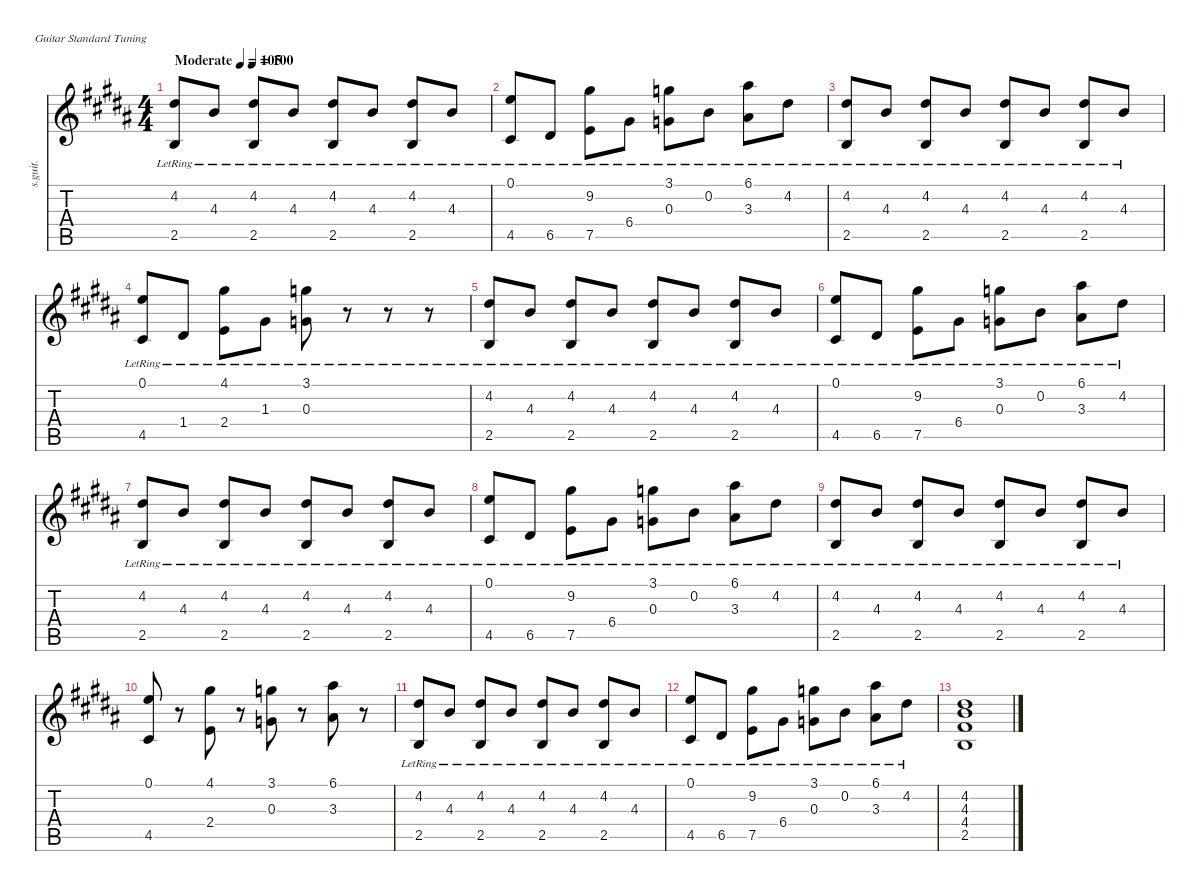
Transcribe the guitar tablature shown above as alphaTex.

\defaultSystemsLayout 4
\hideDynamics
\bracketExtendMode nobrackets
\track ("Track 1" "s.guit.") {instrument acousticguitarsteel}
\staff {score tabs}
\tuning (E4 B3 G3 D3 A2 E2)
\ts (4 4)
\beaming (8 2 2 2 2)
\tempo (105 "Moderate")
\tempo (100 0.25)
\clef g2
\ks b
(4.2{lr acc #} 2.5{lr acc forcenatural}).8{dy f instrument acousticguitarsteel beam Up} 4.3{lr acc forcenatural}.8{beam Up} (4.2{lr acc #} 2.5{lr acc forcenatural}).8{beam Up} 4.3{lr acc forcenatural}.8{beam Up} (4.2{lr acc #} 2.5{lr acc forcenatural}).8{beam Up} 4.3{lr acc forcenatural}.8{beam Up} (4.2{lr acc #} 2.5{lr acc forcenatural}).8{beam Up} 4.3{lr acc forcenatural}.8{beam Up} |
(0.1{lr acc forcenatural} 4.5{lr acc #}).8{beam Up} 6.5{lr acc #}.8{beam Up} (9.2{lr acc #} 7.5{lr acc forcenatural}).8{beam Down} 6.4{lr acc #}.8{beam Down} (3.1{lr acc forcenatural} 0.3{lr acc forcenatural}).8{beam Down} 0.2{lr acc forcenatural}.8{beam Down} (6.1{lr acc #} 3.3{lr acc #}).8{beam Down} 4.2{lr acc #}.8{beam Down} |
(4.2{lr acc #} 2.5{lr acc forcenatural}).8{beam Up} 4.3{lr acc forcenatural}.8{beam Up} (4.2{lr acc #} 2.5{lr acc forcenatural}).8{beam Up} 4.3{lr acc forcenatural}.8{beam Up} (4.2{lr acc #} 2.5{lr acc forcenatural}).8{beam Up} 4.3{lr acc forcenatural}.8{beam Up} (4.2{lr acc #} 2.5{lr acc forcenatural}).8{beam Up} 4.3{lr acc forcenatural}.8{beam Up} |
(0.1{lr acc forcenatural} 4.5{lr acc #}).8{beam Up} 1.4{lr acc #}.8{beam Up} (4.1{lr acc #} 2.4{lr acc forcenatural}).8{beam Down} 1.3{lr acc #}.8{beam Down} (3.1{lr acc forcenatural} 0.3{lr acc forcenatural}).8{beam Down} r.8{beam Down} r.8{beam Down} r.8{beam Down} |
(4.2{lr acc #} 2.5{lr acc forcenatural}).8{beam Up} 4.3{lr acc forcenatural}.8{beam Up} (4.2{lr acc #} 2.5{lr acc forcenatural}).8{beam Up} 4.3{lr acc forcenatural}.8{beam Up} (4.2{lr acc #} 2.5{lr acc forcenatural}).8{beam Up} 4.3{lr acc forcenatural}.8{beam Up} (4.2{lr acc #} 2.5{lr acc forcenatural}).8{beam Up} 4.3{lr acc forcenatural}.8{beam Up} |
(0.1{lr acc forcenatural} 4.5{lr acc #}).8{beam Up} 6.5{lr acc #}.8{beam Up} (9.2{lr acc #} 7.5{lr acc forcenatural}).8{beam Down} 6.4{lr acc #}.8{beam Down} (3.1{lr acc forcenatural} 0.3{lr acc forcenatural}).8{beam Down} 0.2{lr acc forcenatural}.8{beam Down} (6.1{lr acc #} 3.3{lr acc #}).8{beam Down} 4.2{lr acc #}.8{beam Down} |
(4.2{lr acc #} 2.5{lr acc forcenatural}).8{beam Up} 4.3{lr acc forcenatural}.8{beam Up} (4.2{lr acc #} 2.5{lr acc forcenatural}).8{beam Up} 4.3{lr acc forcenatural}.8{beam Up} (4.2{lr acc #} 2.5{lr acc forcenatural}).8{beam Up} 4.3{lr acc forcenatural}.8{beam Up} (4.2{lr acc #} 2.5{lr acc forcenatural}).8{beam Up} 4.3{lr acc forcenatural}.8{beam Up} |
(0.1{lr acc forcenatural} 4.5{lr acc #}).8{beam Up} 6.5{lr acc #}.8{beam Up} (9.2{lr acc #} 7.5{lr acc forcenatural}).8{beam Down} 6.4{lr acc #}.8{beam Down} (3.1{lr acc forcenatural} 0.3{lr acc forcenatural}).8{beam Down} 0.2{lr acc forcenatural}.8{beam Down} (6.1{lr acc #} 3.3{lr acc #}).8{beam Down} 4.2{lr acc #}.8{beam Down} |
(4.2{lr acc #} 2.5{lr acc forcenatural}).8{beam Up} 4.3{lr acc forcenatural}.8{beam Up} (4.2{lr acc #} 2.5{lr acc forcenatural}).8{beam Up} 4.3{lr acc forcenatural}.8{beam Up} (4.2{lr acc #} 2.5{lr acc forcenatural}).8{beam Up} 4.3{lr acc forcenatural}.8{beam Up} (4.2{lr acc #} 2.5{lr acc forcenatural}).8{beam Up} 4.3{lr acc forcenatural}.8{beam Up} |
(0.1{acc forcenatural} 4.5{acc #}).8{beam Up} r.8{beam Down} (4.1{acc #} 2.4{acc forcenatural}).8{beam Down} r.8{beam Down} (3.1{acc forcenatural} 0.3{acc forcenatural}).8{beam Down} r.8{beam Down} (6.1{acc #} 3.3{acc #}).8{beam Down} r.8{beam Down} |
(4.2{lr acc #} 2.5{lr acc forcenatural}).8{beam Up} 4.3{lr acc forcenatural}.8{beam Up} (4.2{lr acc #} 2.5{lr acc forcenatural}).8{beam Up} 4.3{lr acc forcenatural}.8{beam Up} (4.2{lr acc #} 2.5{lr acc forcenatural}).8{beam Up} 4.3{lr acc forcenatural}.8{beam Up} (4.2{lr acc #} 2.5{lr acc forcenatural}).8{beam Up} 4.3{lr acc forcenatural}.8{beam Up} |
(0.1{lr acc forcenatural} 4.5{lr acc #}).8{beam Up} 6.5{lr acc #}.8{beam Up} (9.2{lr acc #} 7.5{lr acc forcenatural}).8{beam Down} 6.4{lr acc #}.8{beam Down} (3.1{lr acc forcenatural} 0.3{lr acc forcenatural}).8{beam Down} 0.2{lr acc forcenatural}.8{beam Down} (6.1{lr acc #} 3.3{lr acc #}).8{beam Down} 4.2{lr acc #}.8{beam Down} |
(2.5{acc forcenatural} 4.4{acc #} 4.3{acc forcenatural} 4.2{acc #}).1{beam Up}
